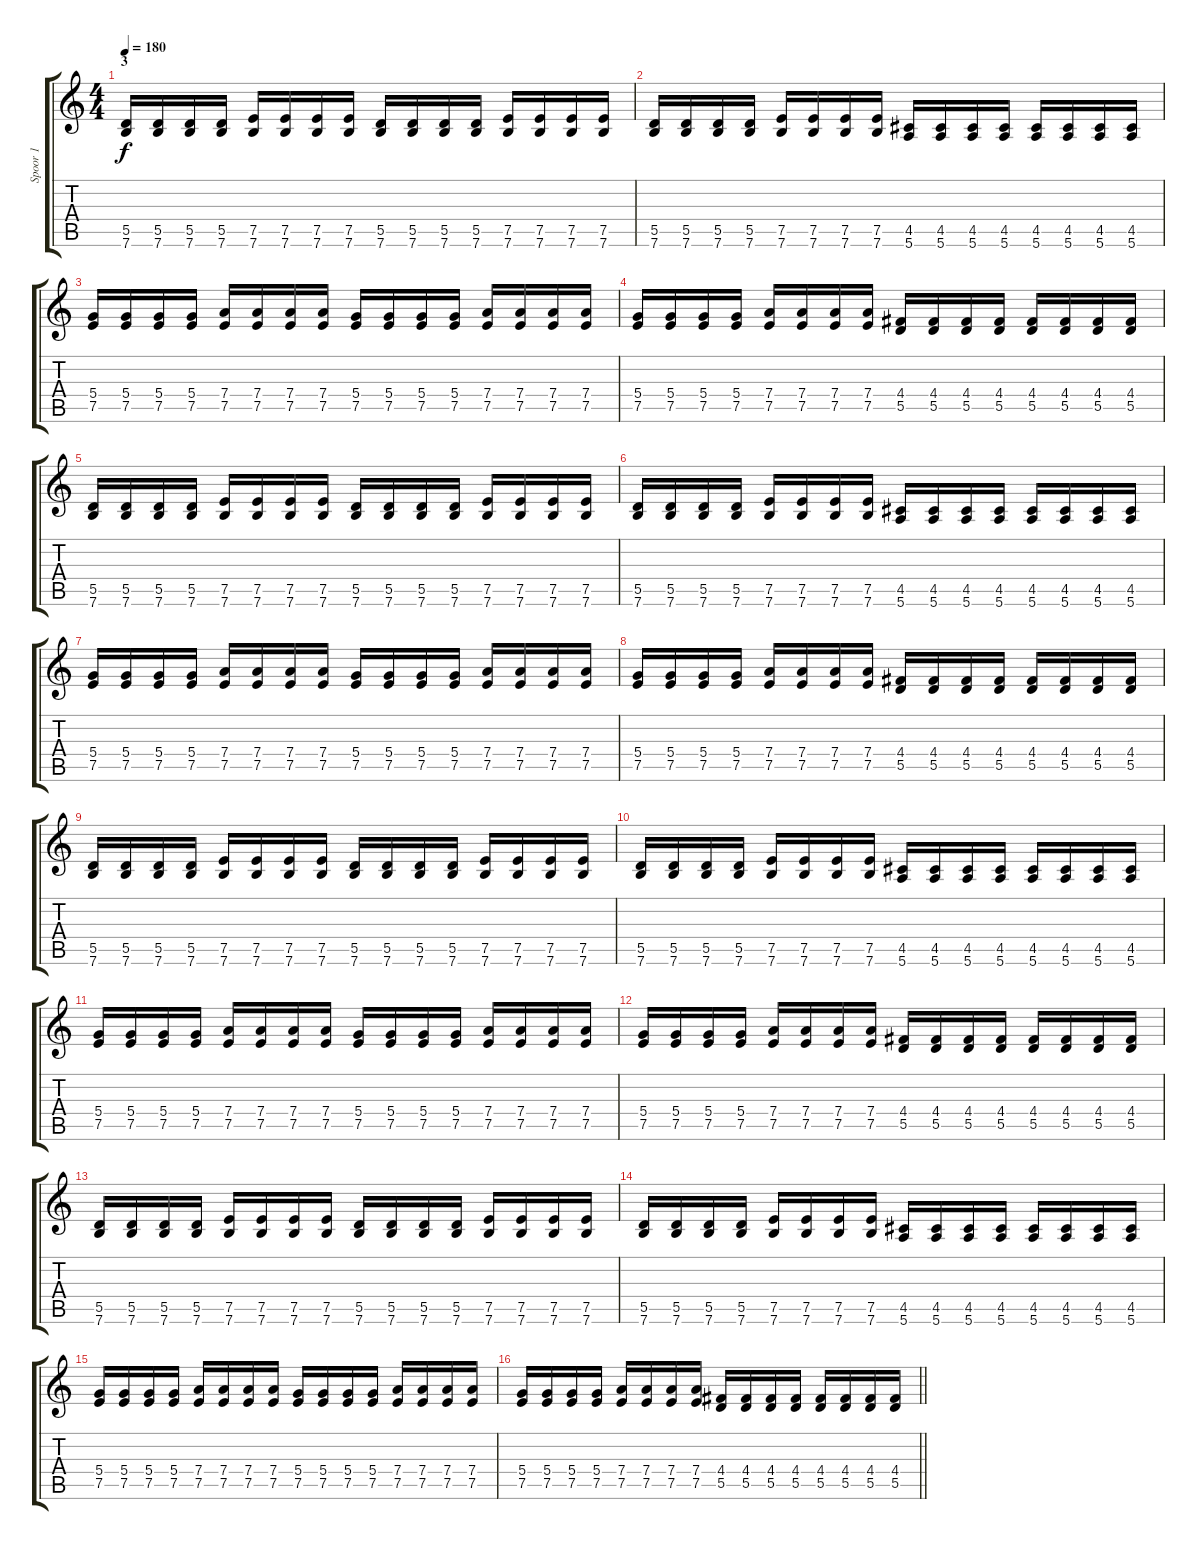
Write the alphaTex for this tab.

\track ("Spoor 1" "Spoor 1") {instrument distortionguitar}
\staff {score tabs}
\tuning (E4 B3 G3 D3 A2 E2) {hide}
\ts (4 4)
\section ("" "3")
\tempo 180
\clef g2
\ks c
(5.5 7.6).16{dy f} (5.5 7.6).16 (5.5 7.6).16 (5.5 7.6).16 (7.5 7.6).16 (7.5 7.6).16 (7.5 7.6).16 (7.5 7.6).16 (5.5 7.6).16 (5.5 7.6).16 (5.5 7.6).16 (5.5 7.6).16 (7.5 7.6).16 (7.5 7.6).16 (7.5 7.6).16 (7.5 7.6).16 |
(5.5 7.6).16 (5.5 7.6).16 (5.5 7.6).16 (5.5 7.6).16 (7.5 7.6).16 (7.5 7.6).16 (7.5 7.6).16 (7.5 7.6).16 (4.5 5.6).16 (4.5 5.6).16 (4.5 5.6).16 (4.5 5.6).16 (4.5 5.6).16 (4.5 5.6).16 (4.5 5.6).16 (4.5 5.6).16 |
(5.4 7.5).16 (5.4 7.5).16 (5.4 7.5).16 (5.4 7.5).16 (7.4 7.5).16 (7.4 7.5).16 (7.4 7.5).16 (7.4 7.5).16 (5.4 7.5).16 (5.4 7.5).16 (5.4 7.5).16 (5.4 7.5).16 (7.4 7.5).16 (7.4 7.5).16 (7.4 7.5).16 (7.4 7.5).16 |
(5.4 7.5).16 (5.4 7.5).16 (5.4 7.5).16 (5.4 7.5).16 (7.4 7.5).16 (7.4 7.5).16 (7.4 7.5).16 (7.4 7.5).16 (4.4 5.5).16 (4.4 5.5).16 (4.4 5.5).16 (4.4 5.5).16 (4.4 5.5).16 (4.4 5.5).16 (4.4 5.5).16 (4.4 5.5).16 |
(5.5 7.6).16 (5.5 7.6).16 (5.5 7.6).16 (5.5 7.6).16 (7.5 7.6).16 (7.5 7.6).16 (7.5 7.6).16 (7.5 7.6).16 (5.5 7.6).16 (5.5 7.6).16 (5.5 7.6).16 (5.5 7.6).16 (7.5 7.6).16 (7.5 7.6).16 (7.5 7.6).16 (7.5 7.6).16 |
(5.5 7.6).16 (5.5 7.6).16 (5.5 7.6).16 (5.5 7.6).16 (7.5 7.6).16 (7.5 7.6).16 (7.5 7.6).16 (7.5 7.6).16 (4.5 5.6).16 (4.5 5.6).16 (4.5 5.6).16 (4.5 5.6).16 (4.5 5.6).16 (4.5 5.6).16 (4.5 5.6).16 (4.5 5.6).16 |
(5.4 7.5).16 (5.4 7.5).16 (5.4 7.5).16 (5.4 7.5).16 (7.4 7.5).16 (7.4 7.5).16 (7.4 7.5).16 (7.4 7.5).16 (5.4 7.5).16 (5.4 7.5).16 (5.4 7.5).16 (5.4 7.5).16 (7.4 7.5).16 (7.4 7.5).16 (7.4 7.5).16 (7.4 7.5).16 |
(5.4 7.5).16 (5.4 7.5).16 (5.4 7.5).16 (5.4 7.5).16 (7.4 7.5).16 (7.4 7.5).16 (7.4 7.5).16 (7.4 7.5).16 (4.4 5.5).16 (4.4 5.5).16 (4.4 5.5).16 (4.4 5.5).16 (4.4 5.5).16 (4.4 5.5).16 (4.4 5.5).16 (4.4 5.5).16 |
(5.5 7.6).16 (5.5 7.6).16 (5.5 7.6).16 (5.5 7.6).16 (7.5 7.6).16 (7.5 7.6).16 (7.5 7.6).16 (7.5 7.6).16 (5.5 7.6).16 (5.5 7.6).16 (5.5 7.6).16 (5.5 7.6).16 (7.5 7.6).16 (7.5 7.6).16 (7.5 7.6).16 (7.5 7.6).16 |
(5.5 7.6).16 (5.5 7.6).16 (5.5 7.6).16 (5.5 7.6).16 (7.5 7.6).16 (7.5 7.6).16 (7.5 7.6).16 (7.5 7.6).16 (4.5 5.6).16 (4.5 5.6).16 (4.5 5.6).16 (4.5 5.6).16 (4.5 5.6).16 (4.5 5.6).16 (4.5 5.6).16 (4.5 5.6).16 |
(5.4 7.5).16 (5.4 7.5).16 (5.4 7.5).16 (5.4 7.5).16 (7.4 7.5).16 (7.4 7.5).16 (7.4 7.5).16 (7.4 7.5).16 (5.4 7.5).16 (5.4 7.5).16 (5.4 7.5).16 (5.4 7.5).16 (7.4 7.5).16 (7.4 7.5).16 (7.4 7.5).16 (7.4 7.5).16 |
(5.4 7.5).16 (5.4 7.5).16 (5.4 7.5).16 (5.4 7.5).16 (7.4 7.5).16 (7.4 7.5).16 (7.4 7.5).16 (7.4 7.5).16 (4.4 5.5).16 (4.4 5.5).16 (4.4 5.5).16 (4.4 5.5).16 (4.4 5.5).16 (4.4 5.5).16 (4.4 5.5).16 (4.4 5.5).16 |
(5.5 7.6).16 (5.5 7.6).16 (5.5 7.6).16 (5.5 7.6).16 (7.5 7.6).16 (7.5 7.6).16 (7.5 7.6).16 (7.5 7.6).16 (5.5 7.6).16 (5.5 7.6).16 (5.5 7.6).16 (5.5 7.6).16 (7.5 7.6).16 (7.5 7.6).16 (7.5 7.6).16 (7.5 7.6).16 |
(5.5 7.6).16 (5.5 7.6).16 (5.5 7.6).16 (5.5 7.6).16 (7.5 7.6).16 (7.5 7.6).16 (7.5 7.6).16 (7.5 7.6).16 (4.5 5.6).16 (4.5 5.6).16 (4.5 5.6).16 (4.5 5.6).16 (4.5 5.6).16 (4.5 5.6).16 (4.5 5.6).16 (4.5 5.6).16 |
(5.4 7.5).16 (5.4 7.5).16 (5.4 7.5).16 (5.4 7.5).16 (7.4 7.5).16 (7.4 7.5).16 (7.4 7.5).16 (7.4 7.5).16 (5.4 7.5).16 (5.4 7.5).16 (5.4 7.5).16 (5.4 7.5).16 (7.4 7.5).16 (7.4 7.5).16 (7.4 7.5).16 (7.4 7.5).16 |
\barLineRight lightlight
(5.4 7.5).16 (5.4 7.5).16 (5.4 7.5).16 (5.4 7.5).16 (7.4 7.5).16 (7.4 7.5).16 (7.4 7.5).16 (7.4 7.5).16 (4.4 5.5).16 (4.4 5.5).16 (4.4 5.5).16 (4.4 5.5).16 (4.4 5.5).16 (4.4 5.5).16 (4.4 5.5).16 (4.4 5.5).16
